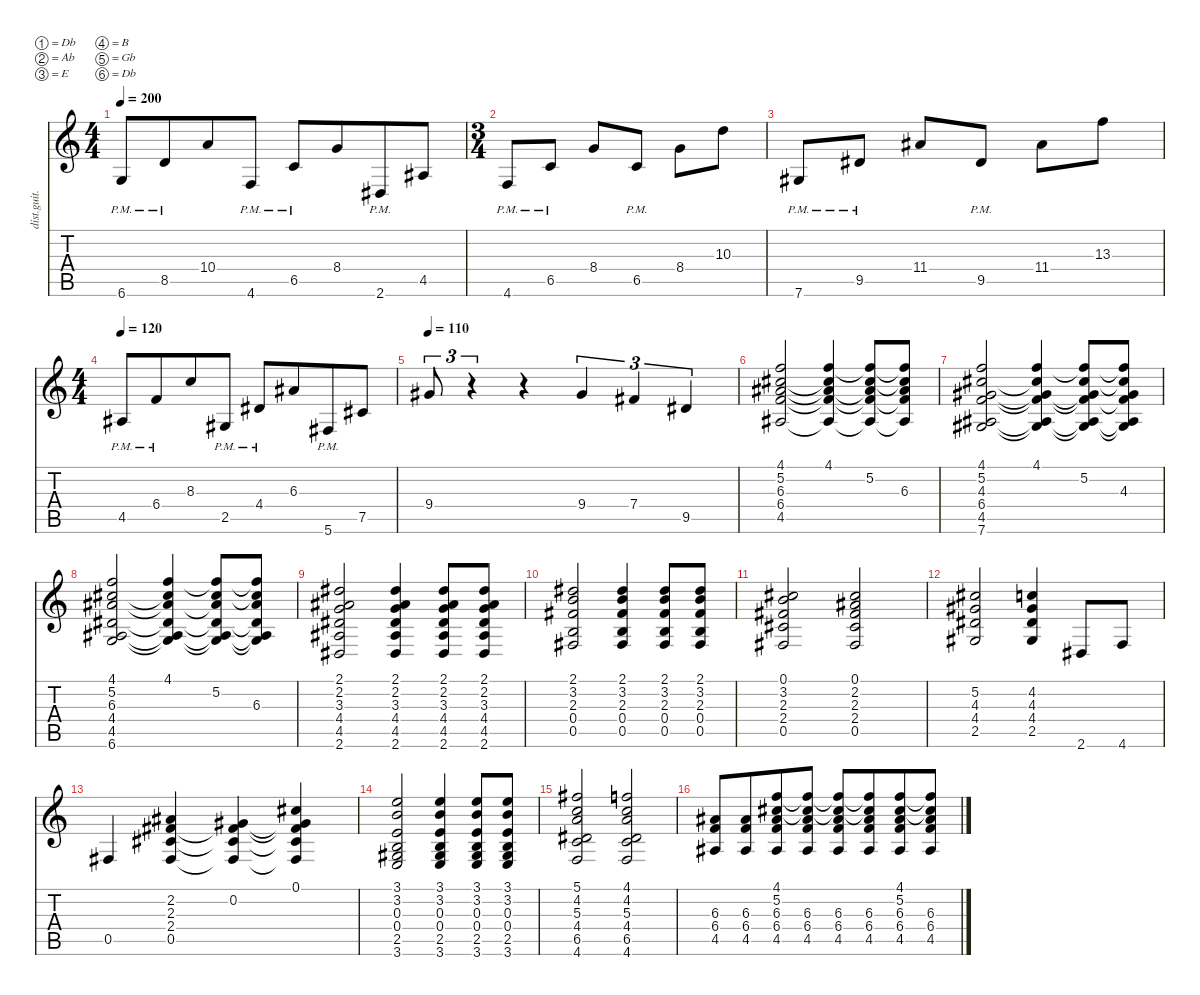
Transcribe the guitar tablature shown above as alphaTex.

\defaultSystemsLayout 4
\hideDynamics
\bracketExtendMode nobrackets
\otherSystemsTrackNameOrientation horizontal
\track ("P. Waggoner Gtr." "dist.guit.") {instrument distortionguitar}
\staff {score tabs}
\tuning (Db4 Ab3 E3 B2 Gb2 Db2)
\ts (4 4)
\beaming (8 4 4)
\tempo 200
\clef g2
\ks c
6.6{pm}.8{dy f beam Up} 8.5{pm}.8{beam Up} 10.4.8{beam Up} 4.6{pm}.8{beam Up} 6.5{pm}.8{beam Up} 8.4.8{beam Up} 2.6{pm acc #}.8{beam Up} 4.5{acc #}.8{beam Up} |
\ts (3 4)
\beaming (8 2 2 2)
4.6{pm}.8{beam Up} 6.5{pm}.8{beam Up} 8.4.8{beam Up} 6.5{pm}.8{beam Up} 8.4.8{beam Down} 10.3.8{beam Down} |
7.6{pm acc #}.8{beam Up} 9.5{pm acc #}.8{beam Up} 11.4{acc #}.8{beam Up} 9.5{pm acc #}.8{beam Up} 11.4{acc #}.8{beam Down} 13.3.8{beam Down} |
\ts (4 4)
\beaming (8 4 4)
\tempo 120
4.5{pm acc #}.8{beam Up} 6.4{pm}.8{beam Up} 8.3.8{beam Up} 2.5{pm acc #}.8{beam Up} 4.4{pm acc #}.8{beam Up} 6.3{acc #}.8{beam Up} 5.6{pm acc #}.8{beam Up} 7.5{acc #}.8{beam Up} |
\tempo 110
9.4{acc #}.8{tu (3 2) beam Up} r.4{tu (3 2) beam Up} r.4{beam Up} 9.4{acc #}.4{tu (3 2) beam Up} 7.4{acc #}.4{tu (3 2) beam Up} 9.5{acc #}.4{tu (3 2) beam Up} |
(4.1 5.2{acc #} 6.3{acc #} 6.4 4.5{acc #}).2{beam Up} (4.1 5.2{t acc #} 6.3{t acc #} 6.4{t} 4.5{t acc #}).4{beam Up} (4.1{t} 5.2{acc #} 6.3{t acc #} 6.4{t} 4.5{t acc #}).8{beam Up} (4.1{t} 5.2{t acc #} 6.3{acc #} 6.4{t} 4.5{t acc #}).8{beam Up} |
(4.1 5.2{acc #} 4.3{acc #} 6.4 4.5{acc #} 7.6{acc #}).2{beam Up} (4.1 5.2{t acc #} 4.3{t acc #} 6.4{t} 4.5{t acc #} 7.6{t acc #}).4{beam Up} (4.1{t} 5.2{acc #} 4.3{t acc #} 6.4{t} 4.5{t acc #} 7.6{t acc #}).8{beam Up} (4.1{t} 5.2{t acc #} 4.3{acc #} 6.4{t} 4.5{t acc #} 7.6{t acc #}).8{beam Up} |
(4.1 5.2{acc #} 6.3{acc #} 4.4{acc #} 4.5{acc #} 6.6).2{beam Up} (4.1 5.2{t acc #} 6.3{t acc #} 4.4{t acc #} 4.5{t acc #} 6.6{t}).4{beam Up} (4.1{t} 5.2{acc #} 6.3{t acc #} 4.4{t acc #} 4.5{t acc #} 6.6{t}).8{beam Up} (4.1{t} 5.2{t acc #} 6.3{acc #} 4.4{t acc #} 4.5{t acc #} 6.6{t}).8{beam Up} |
(2.1{acc #} 2.2{acc #} 3.3 4.4{acc #} 4.5{acc #} 2.6{acc #}).2{beam Up} (2.1{acc #} 2.2{acc #} 3.3 4.4{acc #} 4.5{acc #} 2.6{acc #}).4{beam Up} (2.1{acc #} 2.2{acc #} 3.3 4.4{acc #} 4.5{acc #} 2.6{acc #}).8{beam Up} (2.1{acc #} 2.2{acc #} 3.3 4.4{acc #} 4.5{acc #} 2.6{acc #}).8{beam Up} |
(2.1{acc #} 3.2 2.3{acc #} 0.4 0.5{acc #}).2{beam Up} (2.1{acc #} 3.2 2.3{acc #} 0.4 0.5{acc #}).4{beam Up} (2.1{acc #} 3.2 2.3{acc #} 0.4 0.5{acc #}).8{beam Up} (2.1{acc #} 3.2 2.3{acc #} 0.4 0.5{acc #}).8{beam Up} |
(0.1{acc #} 3.2 2.3{acc #} 2.4{acc #} 0.5{acc #}).2{beam Up} (0.1{acc #} 2.2{acc #} 2.3{acc #} 2.4{acc #} 0.5{acc #}).2{beam Up} |
(5.2{acc #} 4.3{acc #} 4.4{acc #} 2.5{acc #}).2{beam Up} (4.2 4.3{acc #} 4.4{acc #} 2.5{acc #}).4{beam Up} 2.6{acc #}.8{beam Up} 4.6.8{beam Up} |
0.5{acc #}.4{beam Up} (2.2{acc #} 2.3{acc #} 2.4{acc #} 0.5{acc #}).4{beam Up} (0.2{acc #} 2.3{t acc #} 2.4{t acc #} 0.5{t acc #}).4{beam Up} (0.1{acc #} 0.2{t acc #} 2.3{t acc #} 2.4{t acc #} 0.5{t acc #}).4{beam Up} |
(3.1 3.2 0.3 0.4 2.5{acc #} 3.6).2{beam Up} (3.1 3.2 0.3 0.4 2.5{acc #} 3.6).4{beam Up} (3.1 3.2 0.3 0.4 2.5{acc #} 3.6).8{beam Up} (3.1 3.2 0.3 0.4 2.5{acc #} 3.6).8{beam Up} |
(5.1{acc #} 4.2 5.3 4.4{acc #} 6.5 4.6).2{beam Up} (4.1 4.2 5.3 4.4{acc #} 6.5 4.6).2{beam Up} |
(6.3{acc #} 6.4 4.5{acc #}).8{beam Up} (6.3{acc #} 6.4 4.5{acc #}).8{beam Up} (4.1 5.2{acc #} 6.3{acc #} 6.4 4.5{acc #}).8{beam Up} (4.1{t} 5.2{t acc #} 6.3{acc #} 6.4 4.5{acc #}).8{beam Up} (4.1{t} 5.2{t acc #} 6.3{acc #} 6.4 4.5{acc #}).8{beam Up} (4.1{t} 5.2{t acc #} 6.3{acc #} 6.4 4.5{acc #}).8{beam Up} (4.1 5.2{acc #} 6.3{acc #} 6.4 4.5{acc #}).8{beam Up} (4.1{t} 5.2{t acc #} 6.3{acc #} 6.4 4.5{acc #}).8{beam Up}
